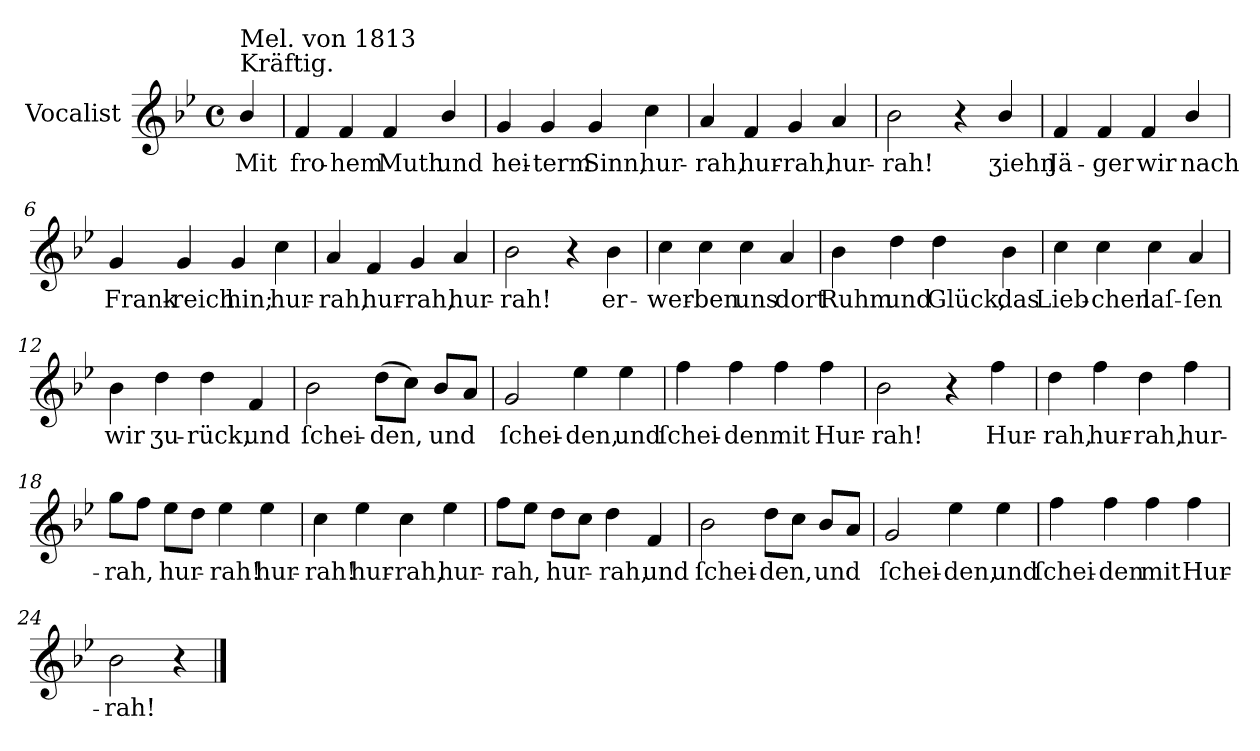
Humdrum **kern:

**kern	**text
*part1	*part1
*staff1	*staff1
*I"Vocalist	*
*k[b-e-]	*
*B-:	*
*M4/4	*
*met(c)	*
=	=
!LO:TX:a:t=Kräftig.	!
!LO:TX:a:t=Mel. von 1813	!
4b-/	Mit
=1	=1
4f	fro-
4f	-hem
4f	Muth
4b-/	und
=2	=2
4g	hei-
4g	-term
4g	Sinn,
4cc	hur-
=3	=3
4a	-rah,
4f	hur-
4g	-rah,
4a	hur-
=4	=4
2b-	-rah!
4r	.
4b-/	ʒiehn
=5	=5
4f	Jä-
4f	-ger
4f	wir
4b-/	nach
=6	=6
4g	Frank-
4g	-reich
4g	hin;
4cc	hur-
=7	=7
4a	-rah,
4f	hur-
4g	-rah,
4a	hur-
=8	=8
2b-	-rah!
4r	.
4b-	er-
=9	=9
4cc	-wer-
4cc	-ben
4cc	uns
4a	dort
=10	=10
4b-	Ruhm
4dd	und
4dd	Glück,
4b-	das
=11	=11
4cc	Lieb-
4cc	-chen
4cc	laſ-
4a	-ſen
=12	=12
4b-	wir
4dd	ʒu-
4dd	-rück,
4f	und
=13	=13
2b-	ſchei-
(8ddL	-den,
8ccJ)	.
8b-L	und
8aJ	.
=14	=14
2g	ſchei-
4ee-	-den,
4ee-	und
=15	=15
4ff	ſchei-
4ff	-den
4ff	mit
4ff	Hur-
=16	=16
2b-	-rah!
4r	.
4ff	Hur-
=17	=17
4dd	-rah,
4ff	hur-
4dd	-rah,
4ff	hur-
=18	=18
8ggL	-rah,
8ffJ	.
8ee-L	hur-
8ddJ	.
4ee-	-rah!
4ee-	hur-
=19	=19
4cc	-rah!
4ee-	hur-
4cc	-rah,
4ee-	hur-
=20	=20
8ffL	-rah,
8ee-J	.
8ddL	hur-
8ccJ	.
4dd	-rah,
4f	und
=21	=21
2b-	ſchei-
8ddL	-den,
8ccJ	.
8b-L	und
8aJ	.
=22	=22
2g	ſchei-
4ee-	-den,
4ee-	und
=23	=23
4ff	ſchei-
4ff	-den
4ff	mit
4ff	Hur-
=24	=24
2b-	-rah!
4r	.
==	==
*-	*-
